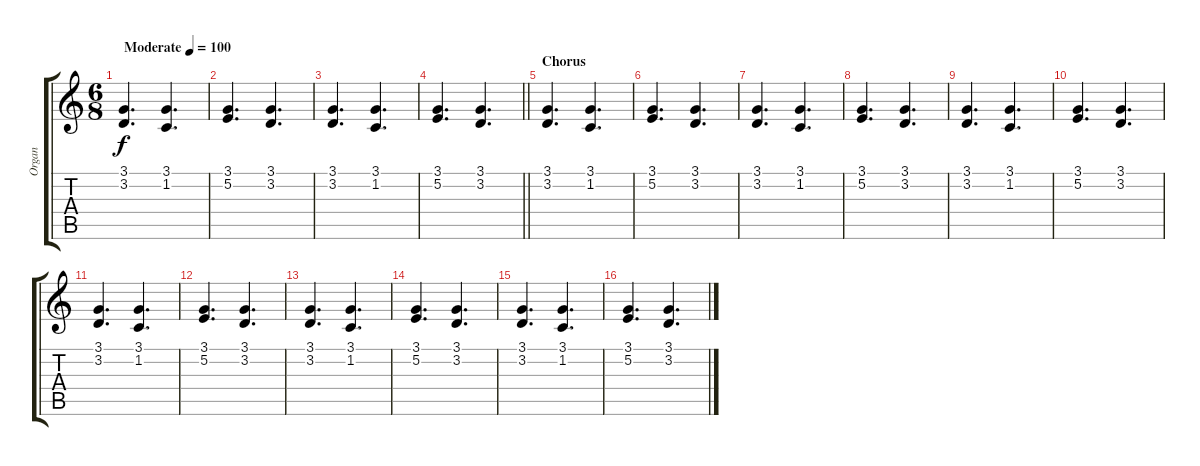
\track ("Organ" "Organ") {instrument percussiveorgan}
\staff {score tabs}
\tuning (E4 B3 G3 D3 A2 E2) {hide}
\ts (6 8)
\tempo (100 "Moderate")
\clef g2
\ks c
(3.1 3.2).4{d dy f instrument percussiveorgan} (3.1 1.2).4{d} |
(3.1 5.2).4{d} (3.1 3.2).4{d} |
(3.1 3.2).4{d} (3.1 1.2).4{d} |
\barLineRight lightlight
(3.1 5.2).4{d} (3.1 3.2).4{d} |
\section ("" "Chorus")
(3.1 3.2).4{d} (3.1 1.2).4{d} |
(3.1 5.2).4{d} (3.1 3.2).4{d} |
(3.1 3.2).4{d} (3.1 1.2).4{d} |
(3.1 5.2).4{d} (3.1 3.2).4{d} |
(3.1 3.2).4{d} (3.1 1.2).4{d} |
(3.1 5.2).4{d} (3.1 3.2).4{d} |
(3.1 3.2).4{d} (3.1 1.2).4{d} |
(3.1 5.2).4{d} (3.1 3.2).4{d} |
(3.1 3.2).4{d} (3.1 1.2).4{d} |
(3.1 5.2).4{d} (3.1 3.2).4{d} |
(3.1 3.2).4{d} (3.1 1.2).4{d} |
(3.1 5.2).4{d} (3.1 3.2).4{d}
